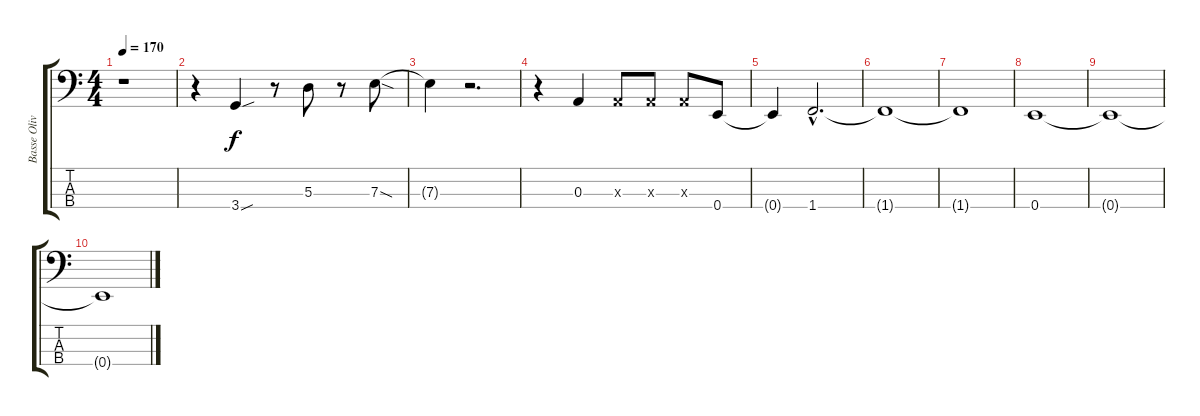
\track ("Basse Oliv" "Basse Oliv") {instrument electricbassfinger}
\staff {score tabs}
\tuning (G2 D2 A1 E1) {hide}
\ts (4 4)
\tempo 170
\clef f4
\ks c
r.1{dy f} |
r.4 3.4{sou}.4 r.8 5.3.8 r.8 7.3{sod}.8 |
7.3{t}.4 r.2{d} |
r.4 0.3.4 0.3{x}.8 0.3{x}.8 0.3{x}.8 0.4.8 |
0.4{t}.4 1.4{hac}.2{d} |
1.4{t}.1 |
1.4{t}.1 |
0.4.1 |
0.4{t}.1 |
0.4{t}.1
